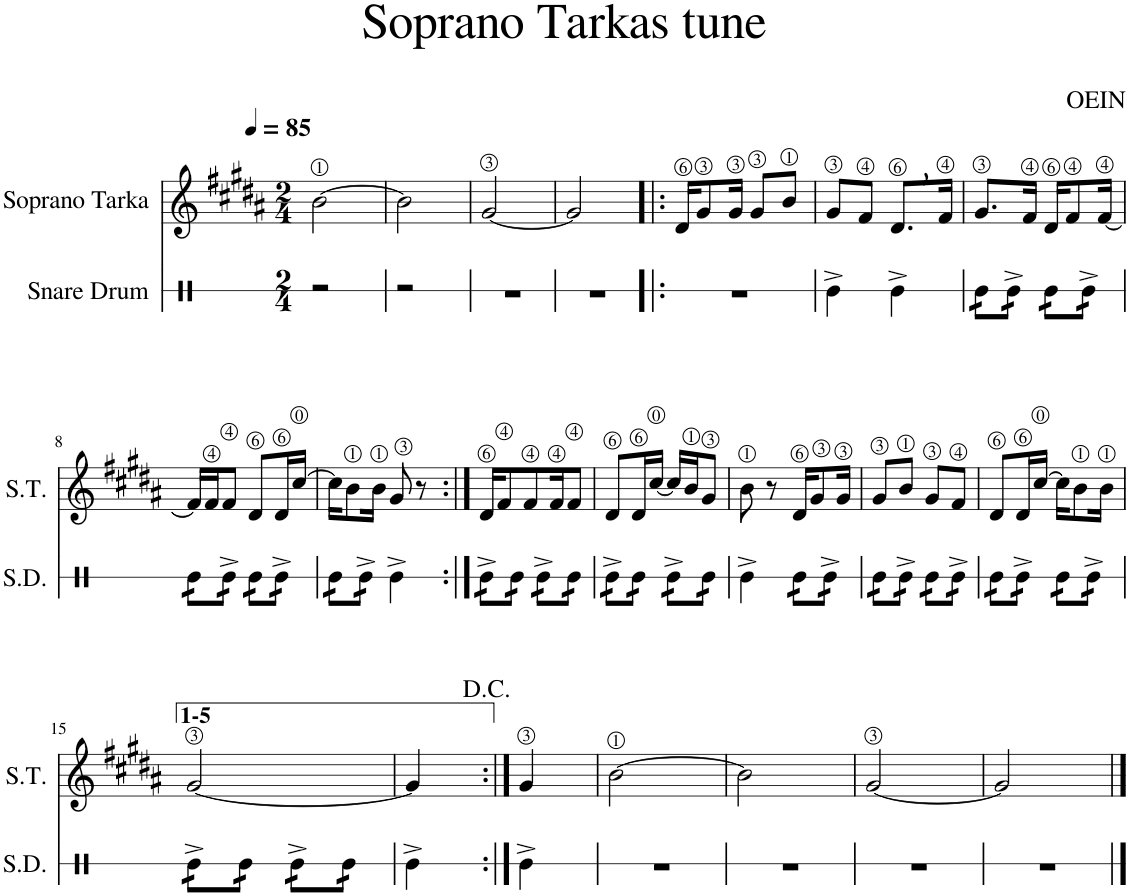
**kern	**kern
*part2	*part1
*staff2	*staff1
*I"Snare Drum	*I"Soprano Tarka
*I'S.D.	*I'S.T.
*stria1	*
*clefX	*clefG2
*k[]	*k[f#c#g#d#a#]
*M2/4	*M2/4
*MM85	*MM85
=1	=1
2r	[2b\
=2	=2
2r	2b\]
=3	=3
2r	[2g#/
=4	=4
2r	2g#/]
=5!|:	=5!|:
2r	16d#/KL
.	8g#/
.	16g#/Jk
.	8g#/L
.	8b/J
=6	=6
4Re^\	8g#/L
.	8f#/J
4Re^\	8.d#,/L
.	16f#/Jk
=7	=7
*tremolo	*
16Re\LL	8.g#/L
16Re\	.
16Re^\	.
16Re^\JJ	16f#/Jk
16Re\LL	16d#/KL
16Re\	8f#/
16Re^\	.
16Re^\JJ	[16f#/Jk
!!LO:LB:g=z
=8	=8
16Re\LL	16f#/LL]
16Re\	16f#/J
16Re^\	8f#/J
16Re^\JJ	.
16Re\LL	8d#/L
16Re\	.
16Re^\	16d#/L
16Re^\JJ	[16cc#/JJ
=9	=9
16Re\LL	16cc#\KL]
16Re\	8b\
16Re^\	.
16Re^\JJ	16b\Jk
*Xtremolo	*
4Re^\	8g#/
.	8r
=10:|!	=10:|!
*tremolo	*
16Re^\LL	16d#/KL
16Re^\	8f#/
16Re\	.
16Re\JJ	8f#/
16Re^\LL	.
16Re^\	16f#/K
16Re\	8f#/J
16Re\JJ	.
=11	=11
16Re^\LL	8d#/L
16Re^\	.
16Re\	16d#/L
16Re\JJ	[16cc#/JJ
16Re^\LL	16cc#/LL]
16Re^\	16b/J
16Re\	8g#/J
16Re\JJ	.
*Xtremolo	*
=12	=12
4Re^\	8b\
.	8r
*tremolo	*
16Re\LL	16d#/KL
16Re\	8g#/
16Re^\	.
16Re^\JJ	16g#/Jk
=13	=13
16Re\LL	8g#/L
16Re\	.
16Re^\	8b/J
16Re^\JJ	.
16Re\LL	8g#/L
16Re\	.
16Re^\	8f#/J
16Re^\JJ	.
=14	=14
16Re\LL	8d#/L
16Re\	.
16Re^\	16d#/L
16Re^\JJ	[16cc#/JJ
16Re\LL	16cc#\KL]
16Re\	8b\
16Re^\	.
16Re^\JJ	16b\Jk
!!LO:LB:g=z
=15	=15
16Re^\LL	[2g#/
16Re^\	.
16Re\	.
16Re\JJ	.
16Re^\LL	.
16Re^\	.
16Re\	.
16Re\JJ	.
*Xtremolo	*
=16	=16
4Re^\	4g#/]
=17:|!	=17:|!
4Re^\	4g#/
=18	=18
2r	[2b\
=19	=19
2r	2b\]
=20	=20
2r	[2g#/
=21	=21
2r	2g#/]
==	==
*-	*-
